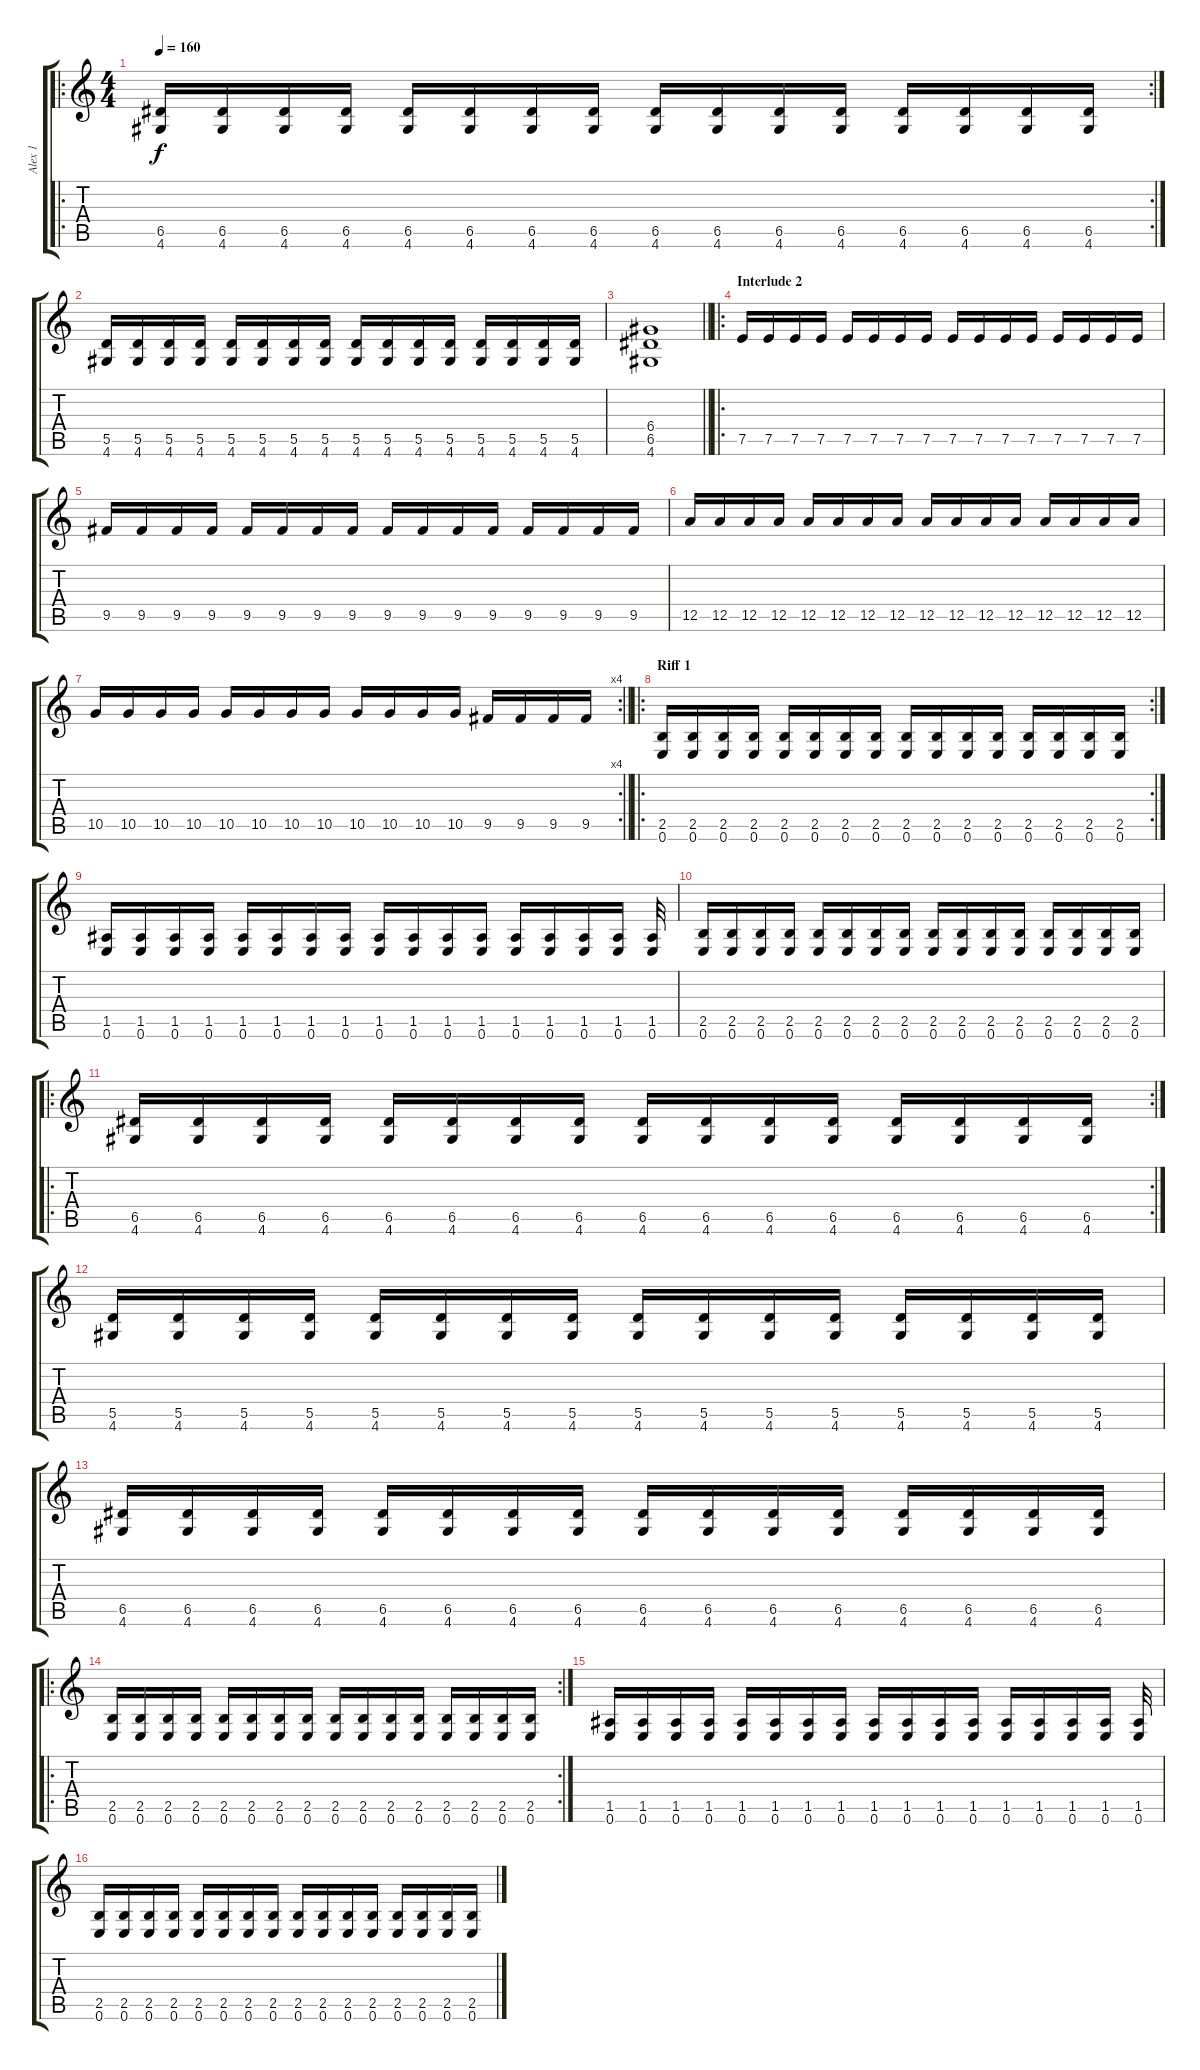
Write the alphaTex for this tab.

\track ("Alex 1" "Alex 1") {instrument distortionguitar}
\staff {score tabs}
\tuning (E4 B3 G3 D3 A2 E2) {hide}
\ro
\rc 2
\ts (4 4)
\tempo 160
\clef g2
\ks c
(6.5 4.6).16{dy f} (6.5 4.6).16 (6.5 4.6).16 (6.5 4.6).16 (6.5 4.6).16 (6.5 4.6).16 (6.5 4.6).16 (6.5 4.6).16 (6.5 4.6).16 (6.5 4.6).16 (6.5 4.6).16 (6.5 4.6).16 (6.5 4.6).16 (6.5 4.6).16 (6.5 4.6).16 (6.5 4.6).16 |
(5.5 4.6).16 (5.5 4.6).16 (5.5 4.6).16 (5.5 4.6).16 (5.5 4.6).16 (5.5 4.6).16 (5.5 4.6).16 (5.5 4.6).16 (5.5 4.6).16 (5.5 4.6).16 (5.5 4.6).16 (5.5 4.6).16 (5.5 4.6).16 (5.5 4.6).16 (5.5 4.6).16 (5.5 4.6).16 |
\barLineRight lightlight
(6.4 6.5 4.6).1 |
\ro
\section ("" "Interlude 2")
7.5.16 7.5.16 7.5.16 7.5.16 7.5.16 7.5.16 7.5.16 7.5.16 7.5.16 7.5.16 7.5.16 7.5.16 7.5.16 7.5.16 7.5.16 7.5.16 |
9.5.16 9.5.16 9.5.16 9.5.16 9.5.16 9.5.16 9.5.16 9.5.16 9.5.16 9.5.16 9.5.16 9.5.16 9.5.16 9.5.16 9.5.16 9.5.16 |
12.5.16 12.5.16 12.5.16 12.5.16 12.5.16 12.5.16 12.5.16 12.5.16 12.5.16 12.5.16 12.5.16 12.5.16 12.5.16 12.5.16 12.5.16 12.5.16 |
\rc 4
\barLineRight lightlight
10.5.16 10.5.16 10.5.16 10.5.16 10.5.16 10.5.16 10.5.16 10.5.16 10.5.16 10.5.16 10.5.16 10.5.16 9.5.16 9.5.16 9.5.16 9.5.16 |
\ro
\rc 2
\section ("" "Riff 1")
(2.5 0.6).16 (2.5 0.6).16 (2.5 0.6).16 (2.5 0.6).16 (2.5 0.6).16 (2.5 0.6).16 (2.5 0.6).16 (2.5 0.6).16 (2.5 0.6).16 (2.5 0.6).16 (2.5 0.6).16 (2.5 0.6).16 (2.5 0.6).16 (2.5 0.6).16 (2.5 0.6).16 (2.5 0.6).16 |
(1.5 0.6).16 (1.5 0.6).16 (1.5 0.6).16 (1.5 0.6).16 (1.5 0.6).16 (1.5 0.6).16 (1.5 0.6).16 (1.5 0.6).16 (1.5 0.6).16 (1.5 0.6).16 (1.5 0.6).16 (1.5 0.6).16 (1.5 0.6).16 (1.5 0.6).16 (1.5 0.6).16 (1.5 0.6).16 (1.5 0.6).32 |
(2.5 0.6).16 (2.5 0.6).16 (2.5 0.6).16 (2.5 0.6).16 (2.5 0.6).16 (2.5 0.6).16 (2.5 0.6).16 (2.5 0.6).16 (2.5 0.6).16 (2.5 0.6).16 (2.5 0.6).16 (2.5 0.6).16 (2.5 0.6).16 (2.5 0.6).16 (2.5 0.6).16 (2.5 0.6).16 |
\ro
\rc 2
(6.5 4.6).16 (6.5 4.6).16 (6.5 4.6).16 (6.5 4.6).16 (6.5 4.6).16 (6.5 4.6).16 (6.5 4.6).16 (6.5 4.6).16 (6.5 4.6).16 (6.5 4.6).16 (6.5 4.6).16 (6.5 4.6).16 (6.5 4.6).16 (6.5 4.6).16 (6.5 4.6).16 (6.5 4.6).16 |
(5.5 4.6).16 (5.5 4.6).16 (5.5 4.6).16 (5.5 4.6).16 (5.5 4.6).16 (5.5 4.6).16 (5.5 4.6).16 (5.5 4.6).16 (5.5 4.6).16 (5.5 4.6).16 (5.5 4.6).16 (5.5 4.6).16 (5.5 4.6).16 (5.5 4.6).16 (5.5 4.6).16 (5.5 4.6).16 |
(6.5 4.6).16 (6.5 4.6).16 (6.5 4.6).16 (6.5 4.6).16 (6.5 4.6).16 (6.5 4.6).16 (6.5 4.6).16 (6.5 4.6).16 (6.5 4.6).16 (6.5 4.6).16 (6.5 4.6).16 (6.5 4.6).16 (6.5 4.6).16 (6.5 4.6).16 (6.5 4.6).16 (6.5 4.6).16 |
\ro
\rc 2
(2.5 0.6).16 (2.5 0.6).16 (2.5 0.6).16 (2.5 0.6).16 (2.5 0.6).16 (2.5 0.6).16 (2.5 0.6).16 (2.5 0.6).16 (2.5 0.6).16 (2.5 0.6).16 (2.5 0.6).16 (2.5 0.6).16 (2.5 0.6).16 (2.5 0.6).16 (2.5 0.6).16 (2.5 0.6).16 |
(1.5 0.6).16 (1.5 0.6).16 (1.5 0.6).16 (1.5 0.6).16 (1.5 0.6).16 (1.5 0.6).16 (1.5 0.6).16 (1.5 0.6).16 (1.5 0.6).16 (1.5 0.6).16 (1.5 0.6).16 (1.5 0.6).16 (1.5 0.6).16 (1.5 0.6).16 (1.5 0.6).16 (1.5 0.6).16 (1.5 0.6).32 |
(2.5 0.6).16 (2.5 0.6).16 (2.5 0.6).16 (2.5 0.6).16 (2.5 0.6).16 (2.5 0.6).16 (2.5 0.6).16 (2.5 0.6).16 (2.5 0.6).16 (2.5 0.6).16 (2.5 0.6).16 (2.5 0.6).16 (2.5 0.6).16 (2.5 0.6).16 (2.5 0.6).16 (2.5 0.6).16
